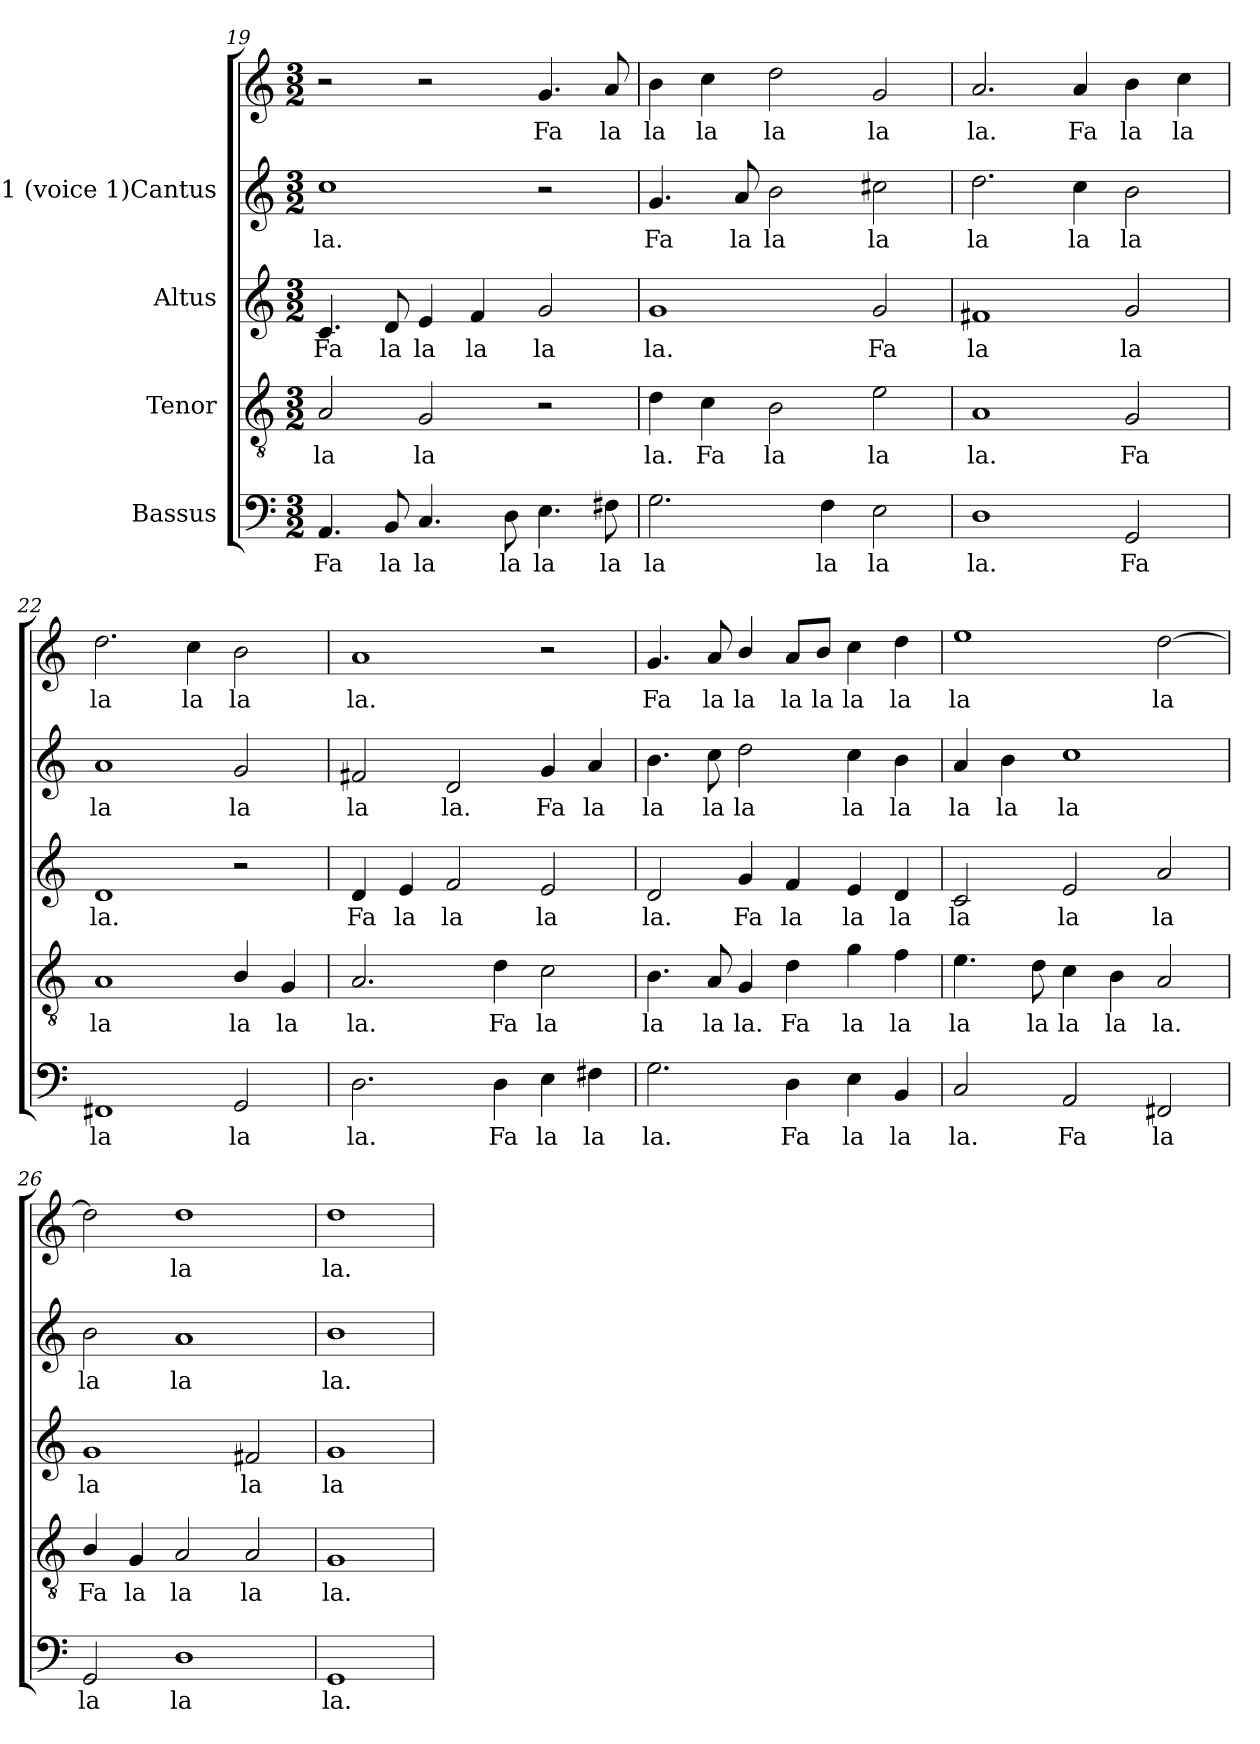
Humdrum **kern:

**kern	**text	**kern	**text	**kern	**text	**kern	**text	**kern	**text
*part4	*part4	*part3	*part3	*part2	*part2	*part1	*part1	*part1	*part1
*staff5	*staff5	*staff4	*staff4	*staff3	*staff3	*staff2	*staff2	*staff1	*staff1
*I"Bassus	*	*I"Tenor	*	*I"Altus	*	*I"P1 (voice 1)Cantus	*	*	*
*clefF4	*	*clefGv2	*	*clefG2	*	*clefG2	*	*clefG2	*
*M3/2	*	*M3/2	*	*M3/2	*	*M3/2	*	*M3/2	*
=19	=19	=19	=19	=19	=19	=19	=19	=19	=19
!	!LO:LY:b:cj	!	!LO:LY:b:cj	!	!LO:LY:b:cj	!	!LO:LY:b:cj	!	!
4.AA/	Fa	2A/	la	4.c/	Fa	1cc	la.	2r	.
!	!LO:LY:b:cj	!	!	!	!LO:LY:b:cj	!	!	!	!
8BB/	la	.	.	8d/	la	.	.	.	.
!	!LO:LY:b:cj	!	!LO:LY:b:cj	!	!LO:LY:b:cj	!	!	!	!
4.C/	la	2G/	la	4e/	la	.	.	2r	.
!	!	!	!	!	!LO:LY:b:cj	!	!	!	!
.	.	.	.	4f/	la	.	.	.	.
!	!LO:LY:b:cj	!	!	!	!	!	!	!	!
8D\	la	.	.	.	.	.	.	.	.
!	!LO:LY:b:cj	!	!	!	!LO:LY:b:cj	!	!	!	!LO:LY:b:cj
4.E\	la	2r	.	2g/	la	2r	.	4.g/	Fa
!	!LO:LY:b:cj	!	!	!	!	!	!	!	!LO:LY:b:cj
8F#X\	la	.	.	.	.	.	.	8a/	la
!!LO:LB:g=z
=20	=20	=20	=20	=20	=20	=20	=20	=20	=20
!	!LO:LY:b:cj	!	!LO:LY:b:cj	!	!LO:LY:b:cj	!	!LO:LY:b:cj	!	!LO:LY:b:cj
2.G\	la	4d\	la.	1g	la.	4.g/	Fa	4b\	la
!	!	!	!LO:LY:b:cj	!	!	!	!	!	!LO:LY:b:cj
.	.	4c\	Fa	.	.	.	.	4cc\	la
!	!	!	!	!	!	!	!LO:LY:b:cj	!	!
.	.	.	.	.	.	8a/	la	.	.
!	!	!	!LO:LY:b:cj	!	!	!	!LO:LY:b:cj	!	!LO:LY:b:cj
.	.	2B\	la	.	.	2b\	la	2dd\	la
!	!LO:LY:b:cj	!	!	!	!	!	!	!	!
4F\	la	.	.	.	.	.	.	.	.
!	!LO:LY:b:cj	!	!LO:LY:b:cj	!	!LO:LY:b:cj	!	!LO:LY:b:cj	!	!LO:LY:b:cj
2E\	la	2e\	la	2g/	Fa	2cc#X\	la	2g/	la
=21	=21	=21	=21	=21	=21	=21	=21	=21	=21
!	!LO:LY:b:cj	!	!LO:LY:b:cj	!	!LO:LY:b:cj	!	!LO:LY:b:cj	!	!LO:LY:b:cj
1D	la.	1A	la.	1f#X	la	2.dd\	la	2.a/	la.
!	!	!	!	!	!	!	!LO:LY:b:cj	!	!LO:LY:b:cj
.	.	.	.	.	.	4cc\	la	4a/	Fa
!	!LO:LY:b:cj	!	!LO:LY:b:cj	!	!LO:LY:b:cj	!	!LO:LY:b:cj	!	!LO:LY:b:cj
2GG/	Fa	2G/	Fa	2g/	la	2b\	la	4b\	la
!	!	!	!	!	!	!	!	!	!LO:LY:b:cj
.	.	.	.	.	.	.	.	4cc\	la
=22	=22	=22	=22	=22	=22	=22	=22	=22	=22
!	!LO:LY:b:cj	!	!LO:LY:b:cj	!	!LO:LY:b:cj	!	!LO:LY:b:cj	!	!LO:LY:b:cj
1FF#X	la	1A	la	1d	la.	1a	la	2.dd\	la
!	!	!	!	!	!	!	!	!	!LO:LY:b:cj
.	.	.	.	.	.	.	.	4cc\	la
!	!LO:LY:b:cj	!	!LO:LY:b:cj	!	!	!	!LO:LY:b:cj	!	!LO:LY:b:cj
2GG/	la	4B/	la	2r	.	2g/	la	2b\	la
!	!	!	!LO:LY:b:cj	!	!	!	!	!	!
.	.	4G/	la	.	.	.	.	.	.
=23	=23	=23	=23	=23	=23	=23	=23	=23	=23
!	!LO:LY:b:cj	!	!LO:LY:b:cj	!	!LO:LY:b:cj	!	!LO:LY:b:cj	!	!LO:LY:b:cj
2.D\	la.	2.A/	la.	4d/	Fa	2f#X/	la	1a	la.
!	!	!	!	!	!LO:LY:b:cj	!	!	!	!
.	.	.	.	4e/	la	.	.	.	.
!	!	!	!	!	!LO:LY:b:cj	!	!LO:LY:b:cj	!	!
.	.	.	.	2f/	la	2d/	la.	.	.
!	!LO:LY:b:cj	!	!LO:LY:b:cj	!	!	!	!	!	!
4D\	Fa	4d\	Fa	.	.	.	.	.	.
!	!LO:LY:b:cj	!	!LO:LY:b:cj	!	!LO:LY:b:cj	!	!LO:LY:b:cj	!	!
4E\	la	2c\	la	2e/	la	4g/	Fa	2r	.
!	!LO:LY:b:cj	!	!	!	!	!	!LO:LY:b:cj	!	!
4F#X\	la	.	.	.	.	4a/	la	.	.
!!LO:PB:g=z
=24	=24	=24	=24	=24	=24	=24	=24	=24	=24
!	!LO:LY:b:cj	!	!LO:LY:b:cj	!	!LO:LY:b:cj	!	!LO:LY:b:cj	!	!LO:LY:b:cj
2.G\	la.	4.B\	la	2d/	la.	4.b\	la	4.g/	Fa
!	!	!	!LO:LY:b:cj	!	!	!	!LO:LY:b:cj	!	!LO:LY:b:cj
.	.	8A/	la	.	.	8cc\	la	8a/	la
!	!	!	!LO:LY:b:cj	!	!LO:LY:b:cj	!	!LO:LY:b:cj	!	!LO:LY:b:cj
.	.	4G/	la.	4g/	Fa	2dd\	la	4b/	la
!	!LO:LY:b:cj	!	!LO:LY:b:cj	!	!LO:LY:b:cj	!	!	!	!LO:LY:b:cj
4D\	Fa	4d\	Fa	4f/	la	.	.	8a/L	la
!	!	!	!	!	!	!	!	!	!LO:LY:b:cj
.	.	.	.	.	.	.	.	8b/J	la
!	!LO:LY:b:cj	!	!LO:LY:b:cj	!	!LO:LY:b:cj	!	!LO:LY:b:cj	!	!LO:LY:b:cj
4E\	la	4g\	la	4e/	la	4cc\	la	4cc\	la
!	!LO:LY:b:cj	!	!LO:LY:b:cj	!	!LO:LY:b:cj	!	!LO:LY:b:cj	!	!LO:LY:b:cj
4BB/	la	4f\	la	4d/	la	4b\	la	4dd\	la
=25	=25	=25	=25	=25	=25	=25	=25	=25	=25
!	!LO:LY:b:cj	!	!LO:LY:b:cj	!	!LO:LY:b:cj	!	!LO:LY:b:cj	!	!LO:LY:b:cj
2C/	la.	4.e\	la	2c/	la	4a/	la	1ee	la
!	!	!	!	!	!	!	!LO:LY:b:cj	!	!
.	.	.	.	.	.	4b\	la	.	.
!	!	!	!LO:LY:b:cj	!	!	!	!	!	!
.	.	8d\	la	.	.	.	.	.	.
!	!LO:LY:b:cj	!	!LO:LY:b:cj	!	!LO:LY:b:cj	!	!LO:LY:b:cj	!	!
2AA/	Fa	4c\	la	2e/	la	1cc	la	.	.
!	!	!	!LO:LY:b:cj	!	!	!	!	!	!
.	.	4B\	la	.	.	.	.	.	.
!	!LO:LY:b:cj	!	!LO:LY:b:cj	!	!LO:LY:b:cj	!	!	!	!LO:LY:b:cj
2FF#X/	la	2A/	la.	2a/	la	.	.	[>2dd\	la
=26	=26	=26	=26	=26	=26	=26	=26	=26	=26
!	!LO:LY:b:cj	!	!LO:LY:b:cj	!	!LO:LY:b:cj	!	!LO:LY:b:cj	!	!LO:LY:b:cj
2GG/	la	4B/	Fa	1g	la	2b\	la	2dd\]	.
!	!	!	!LO:LY:b:cj	!	!	!	!	!	!
.	.	4G/	la	.	.	.	.	.	.
!	!LO:LY:b:cj	!	!LO:LY:b:cj	!	!	!	!LO:LY:b:cj	!	!LO:LY:b:cj
1D	la	2A/	la	.	.	1a	la	1dd	la
!	!	!	!LO:LY:b:cj	!	!LO:LY:b:cj	!	!	!	!
.	.	2A/	la	2f#X/	la	.	.	.	.
=27	=27	=27	=27	=27	=27	=27	=27	=27	=27
!	!LO:LY:b:cj	!	!LO:LY:b:cj	!	!LO:LY:b:cj	!	!LO:LY:b:cj	!	!LO:LY:b:cj
1GG	la.	1G	la.	1g	la	1b	la.	1dd	la.
=	=	=	=	=	=	=	=	=	=
*-	*-	*-	*-	*-	*-	*-	*-	*-	*-
